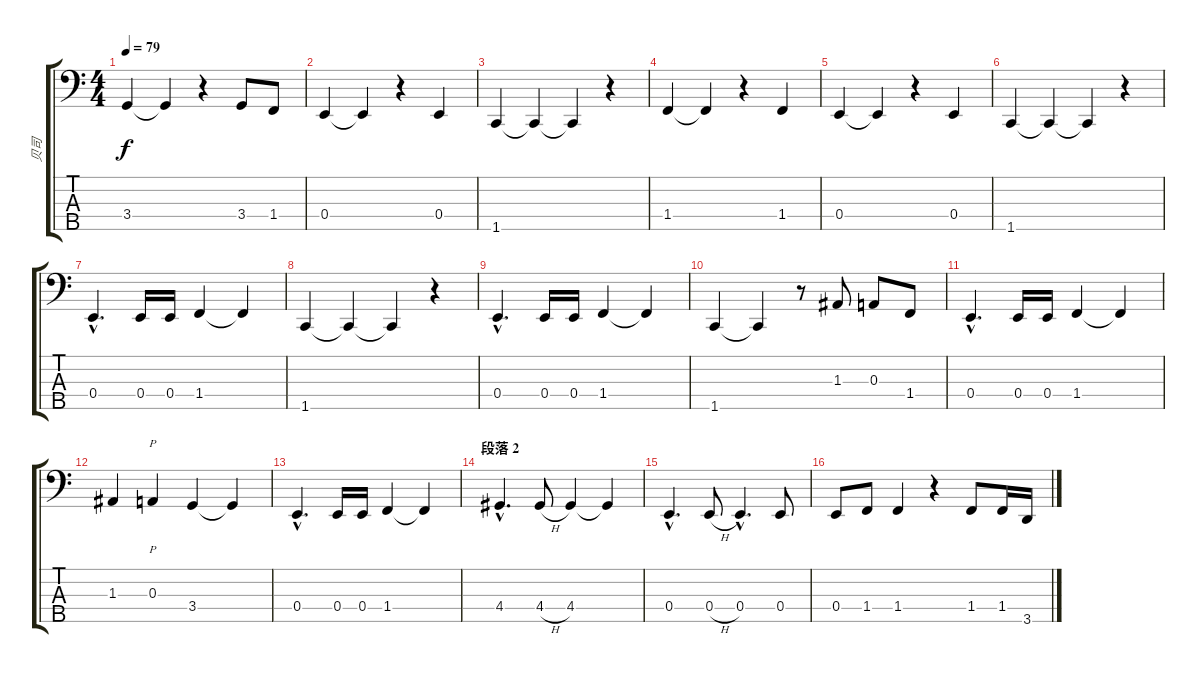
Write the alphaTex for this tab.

\track ("贝司" "贝司") {instrument electricbassfinger}
\staff {score tabs}
\tuning (G2 D2 A1 E1 B0) {hide}
\ts (4 4)
\tempo 79
\clef f4
\ks c
3.4.4{dy f} 3.4{t}.4 r.4 3.4.8 1.4.8 |
0.4.4 0.4{t}.4 r.4 0.4.4 |
1.5.4 1.5{t}.4 1.5{t}.4 r.4 |
1.4.4 1.4{t}.4 r.4 1.4.4 |
0.4.4 0.4{t}.4 r.4 0.4.4 |
1.5.4 1.5{t}.4 1.5{t}.4 r.4 |
0.4{hac}.4{d} 0.4.16 0.4.16 1.4.4 1.4{t}.4 |
1.5.4 1.5{t}.4 1.5{t}.4 r.4 |
0.4{hac}.4{d} 0.4.16 0.4.16 1.4.4 1.4{t}.4 |
1.5.4 1.5{t}.4 r.8 1.3.8 0.3.8 1.4.8 |
0.4{hac}.4{d} 0.4.16 0.4.16 1.4.4 1.4{t}.4 |
1.3.4 0.3.4{p} 3.4.4 3.4{t}.4 |
0.4{hac}.4{d} 0.4.16 0.4.16 1.4.4 1.4{t}.4 |
\section ("" "段落 2")
4.4{hac}.4{d} 4.4{h}.8 4.4.4 4.4{t}.4 |
0.4{hac}.4{d} 0.4{h}.8 0.4{hac}.4{d} 0.4.8 |
0.4.8 1.4.8 1.4.4 r.4 1.4.8 1.4.16 3.5.16
